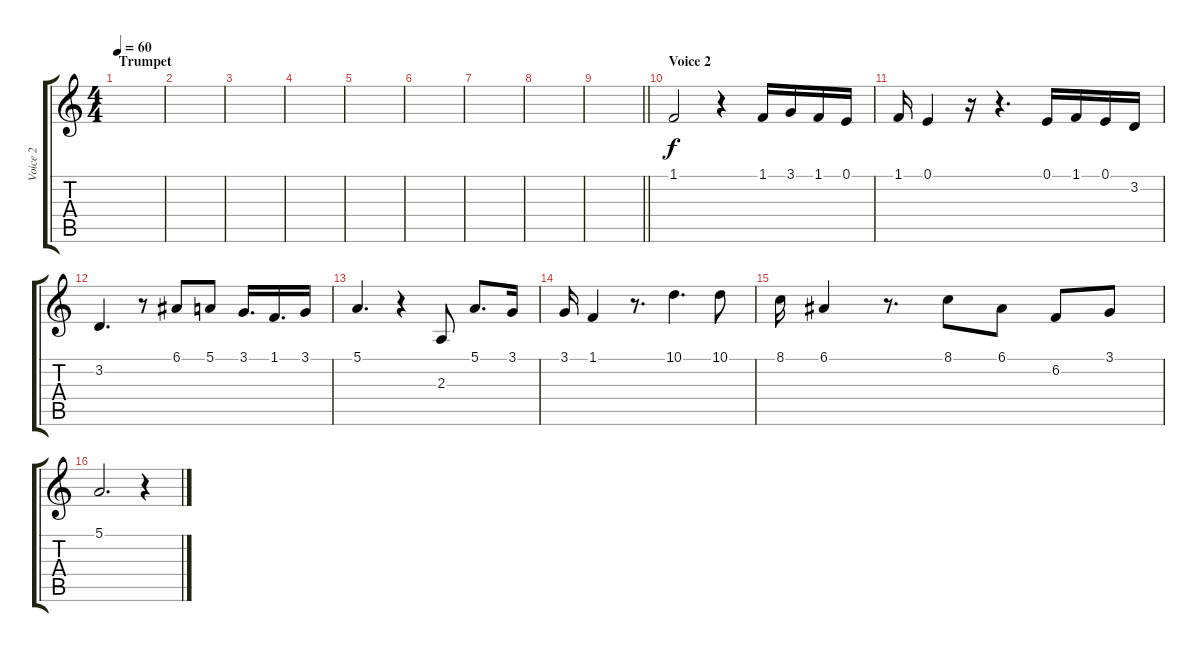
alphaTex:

\track ("Voice 2" "Voice 2") {instrument choiraahs}
\staff {score tabs}
\tuning (E4 B3 G3 D3 A2 E2) {hide}
\ts (4 4)
\section ("" "Trumpet")
\tempo 60
\clef g2
\ks c
|
|
|
|
|
|
|
|
\barLineRight lightlight
|
\section ("" "Voice 2")
1.1.2 r.4 1.1.16 3.1.16 1.1.16 0.1.16 |
1.1.16 0.1.4 r.16 r.4{d} 0.1.16 1.1.16 0.1.16 3.2.16 |
3.2.4{d} r.8 6.1.8 5.1.8 3.1.16{d} 1.1.16{d} 3.1.16 |
5.1.4{d} r.4 2.3.8 5.1.8{d} 3.1.16 |
3.1.16 1.1.4 r.8{d} 10.1.4{d} 10.1.8 |
8.1.16 6.1.4 r.8{d} 8.1.8 6.1.8 6.2.8 3.1.8 |
5.1.2{d} r.4
